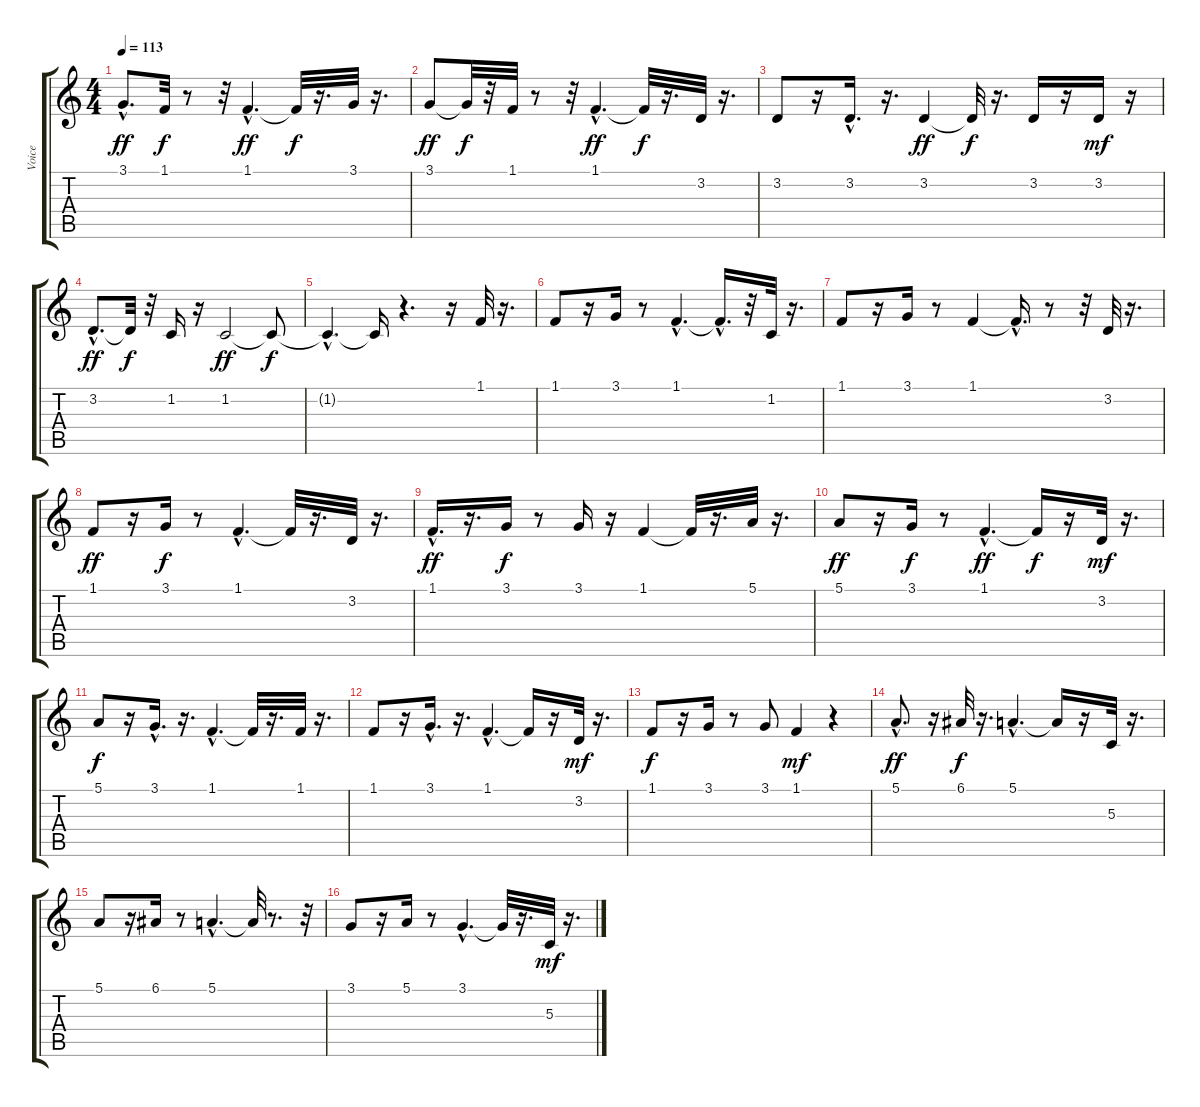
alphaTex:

\track ("Voice" "Voice") {instrument lead6voice}
\staff {score tabs}
\tuning (E4 B3 G3 D3 A2 E2) {hide}
\ts (4 4)
\tempo 113
\clef g2
\ks c
3.1{hac}.8{d dy ff} 1.1.32{dy f} r.8 r.32 1.1{hac}.4{d dy ff} 1.1{t}.32{dy f} r.16{d} 3.1.32 r.16{d} |
3.1.8{dy ff} 3.1{t}.32{dy f} r.32 1.1.32 r.8 r.32 1.1{hac}.4{d dy ff} 1.1{t}.32{dy f} r.16{d} 3.2.32 r.16{d} |
3.2.8 r.16 3.2{hac}.16{d} r.16{d} 3.2.4{dy ff} 3.2{t}.32{dy f} r.16{d} 3.2.16 r.16 3.2.16{dy mf} r.16 |
3.2{hac}.8{d dy ff} 3.2{t}.32{dy f} r.32 1.2.16 r.16 1.2.2{dy ff} 1.2{t}.8{dy f} |
1.2{hac t}.4{d} 1.2{t}.16 r.4{d} r.16 1.1.32 r.16{d} |
1.1.8 r.16 3.1.16 r.8 1.1{hac}.4{d} 1.1{hac t}.16{d} r.32 1.2.32 r.16{d} |
1.1.8 r.16 3.1.16 r.8 1.1.4 1.1{hac t}.16{d} r.8 r.32 3.2.32 r.16{d} |
1.1.8{dy ff} r.16 3.1.16{dy f} r.8 1.1{hac}.4{d} 1.1{t}.32 r.16{d} 3.2.32 r.16{d} |
1.1{hac}.16{d dy ff} r.16{d} 3.1.16{dy f} r.8 3.1.16 r.16 1.1.4 1.1{t}.32 r.16{d} 5.1.32 r.16{d} |
5.1.8{dy ff} r.16 3.1.16{dy f} r.8 1.1{hac}.4{d dy ff} 1.1{t}.16{dy f} r.16 3.2.32{dy mf} r.16{d} |
5.1.8{dy f} r.16 3.1{hac}.16{d} r.16{d} 1.1{hac}.4{d} 1.1{t}.32 r.16{d} 1.1.32 r.16{d} |
1.1.8 r.16 3.1{hac}.16{d} r.16{d} 1.1{hac}.4{d} 1.1{t}.16 r.16 3.2.32{dy mf} r.16{d} |
1.1.8{dy f} r.16 3.1.16 r.8 3.1.8 1.1.4{dy mf} r.4 |
5.1{hac}.8{d dy ff} r.16 6.1.32{dy f} r.16{d} 5.1{hac}.4{d} 5.1{t}.16 r.16 5.3.32 r.16{d} |
5.1.8 r.16 6.1.16 r.8 5.1{hac}.4{d} 5.1{t}.32 r.8{d} r.32 |
3.1.8 r.16 5.1.16 r.8 3.1{hac}.4{d} 3.1{t}.32 r.16{d} 5.3.32{dy mf} r.16{d}
